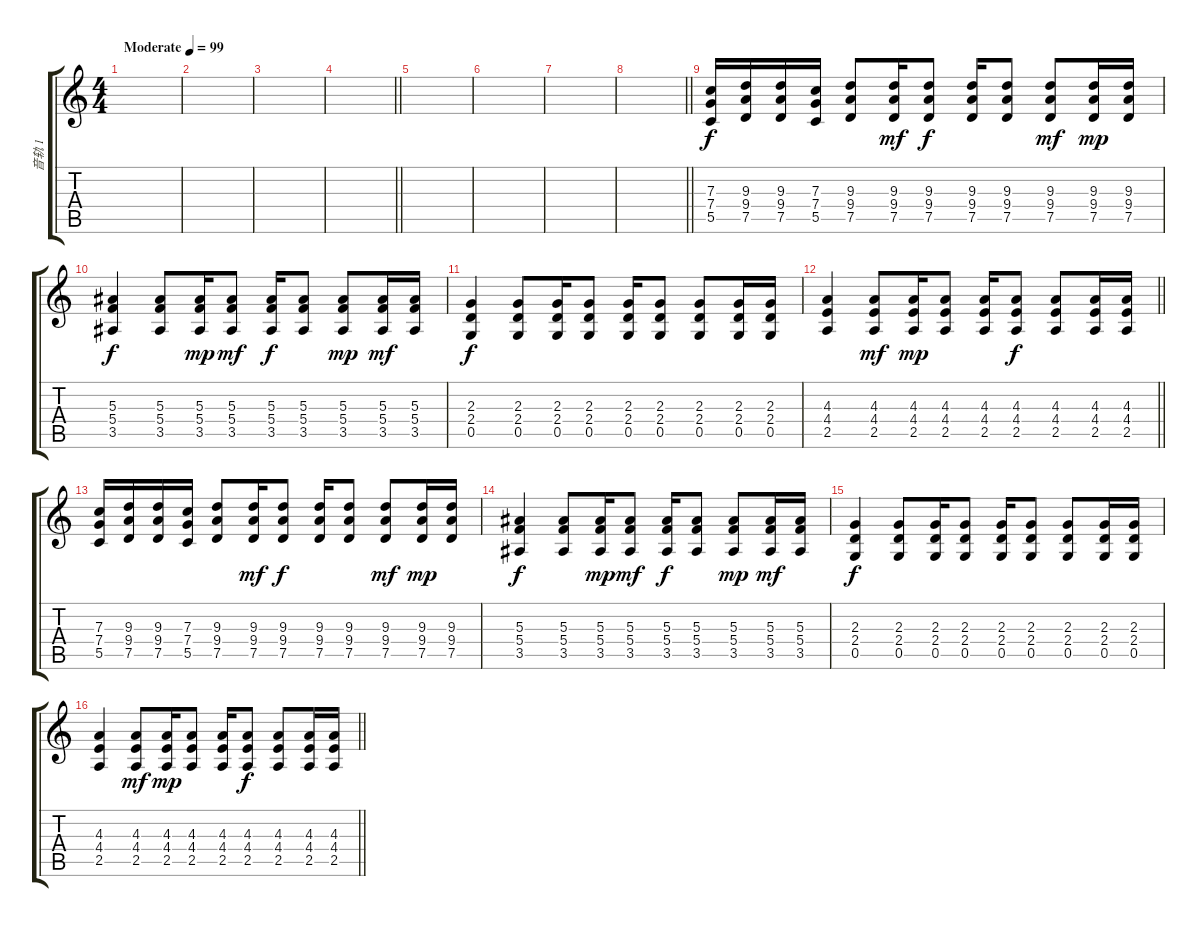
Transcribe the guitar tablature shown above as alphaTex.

\track ("音轨 1" "音轨 1") {instrument overdrivenguitar}
\staff {score tabs}
\tuning (D4 A3 F3 C3 G2 C2) {hide}
\ts (4 4)
\tempo (99 "Moderate")
\clef g2
\ks c
|
|
|
\barLineRight lightlight
|
|
|
|
\barLineRight lightlight
|
(7.3 7.4 5.5).16 (9.3 9.4 7.5).16 (9.3 9.4 7.5).16 (7.3 7.4 5.5).16 (9.3 9.4 7.5).8 (9.3 9.4 7.5).16{dy mf} (9.3 9.4 7.5).8{dy f} (9.3 9.4 7.5).16 (9.3 9.4 7.5).8 (9.3 9.4 7.5).8{txt "" dy mf} (9.3 9.4 7.5).16{dy mp} (9.3 9.4 7.5).16 |
(5.3 5.4 3.5).4{dy f} (5.3 5.4 3.5).8 (5.3 5.4 3.5).16{dy mp} (5.3 5.4 3.5).8{dy mf} (5.3 5.4 3.5).16{dy f} (5.3 5.4 3.5).8 (5.3 5.4 3.5).8{dy mp} (5.3 5.4 3.5).16{dy mf} (5.3 5.4 3.5).16 |
(2.3 2.4 0.5).4{dy f} (2.3 2.4 0.5).8 (2.3 2.4 0.5).16 (2.3 2.4 0.5).8 (2.3 2.4 0.5).16 (2.3 2.4 0.5).8 (2.3 2.4 0.5).8 (2.3 2.4 0.5).16 (2.3 2.4 0.5).16 |
\barLineRight lightlight
(4.3 4.4 2.5).4 (4.3 4.4 2.5).8{dy mf} (4.3 4.4 2.5).16{dy mp} (4.3 4.4 2.5).8 (4.3 4.4 2.5).16 (4.3 4.4 2.5).8{dy f} (4.3 4.4 2.5).8 (4.3 4.4 2.5).16 (4.3 4.4 2.5).16 |
(7.3 7.4 5.5).16 (9.3 9.4 7.5).16 (9.3 9.4 7.5).16 (7.3 7.4 5.5).16 (9.3 9.4 7.5).8 (9.3 9.4 7.5).16{dy mf} (9.3 9.4 7.5).8{dy f} (9.3 9.4 7.5).16 (9.3 9.4 7.5).8 (9.3 9.4 7.5).8{dy mf} (9.3 9.4 7.5).16{dy mp} (9.3 9.4 7.5).16 |
(5.3 5.4 3.5).4{dy f} (5.3 5.4 3.5).8 (5.3 5.4 3.5).16{dy mp} (5.3 5.4 3.5).8{dy mf} (5.3 5.4 3.5).16{dy f} (5.3 5.4 3.5).8 (5.3 5.4 3.5).8{dy mp} (5.3 5.4 3.5).16{dy mf} (5.3 5.4 3.5).16 |
(2.3 2.4 0.5).4{dy f} (2.3 2.4 0.5).8 (2.3 2.4 0.5).16 (2.3 2.4 0.5).8 (2.3 2.4 0.5).16 (2.3 2.4 0.5).8 (2.3 2.4 0.5).8 (2.3 2.4 0.5).16 (2.3 2.4 0.5).16 |
\barLineRight lightlight
(4.3 4.4 2.5).4 (4.3 4.4 2.5).8{dy mf} (4.3 4.4 2.5).16{dy mp} (4.3 4.4 2.5).8 (4.3 4.4 2.5).16 (4.3 4.4 2.5).8{dy f} (4.3 4.4 2.5).8 (4.3 4.4 2.5).16 (4.3 4.4 2.5).16
